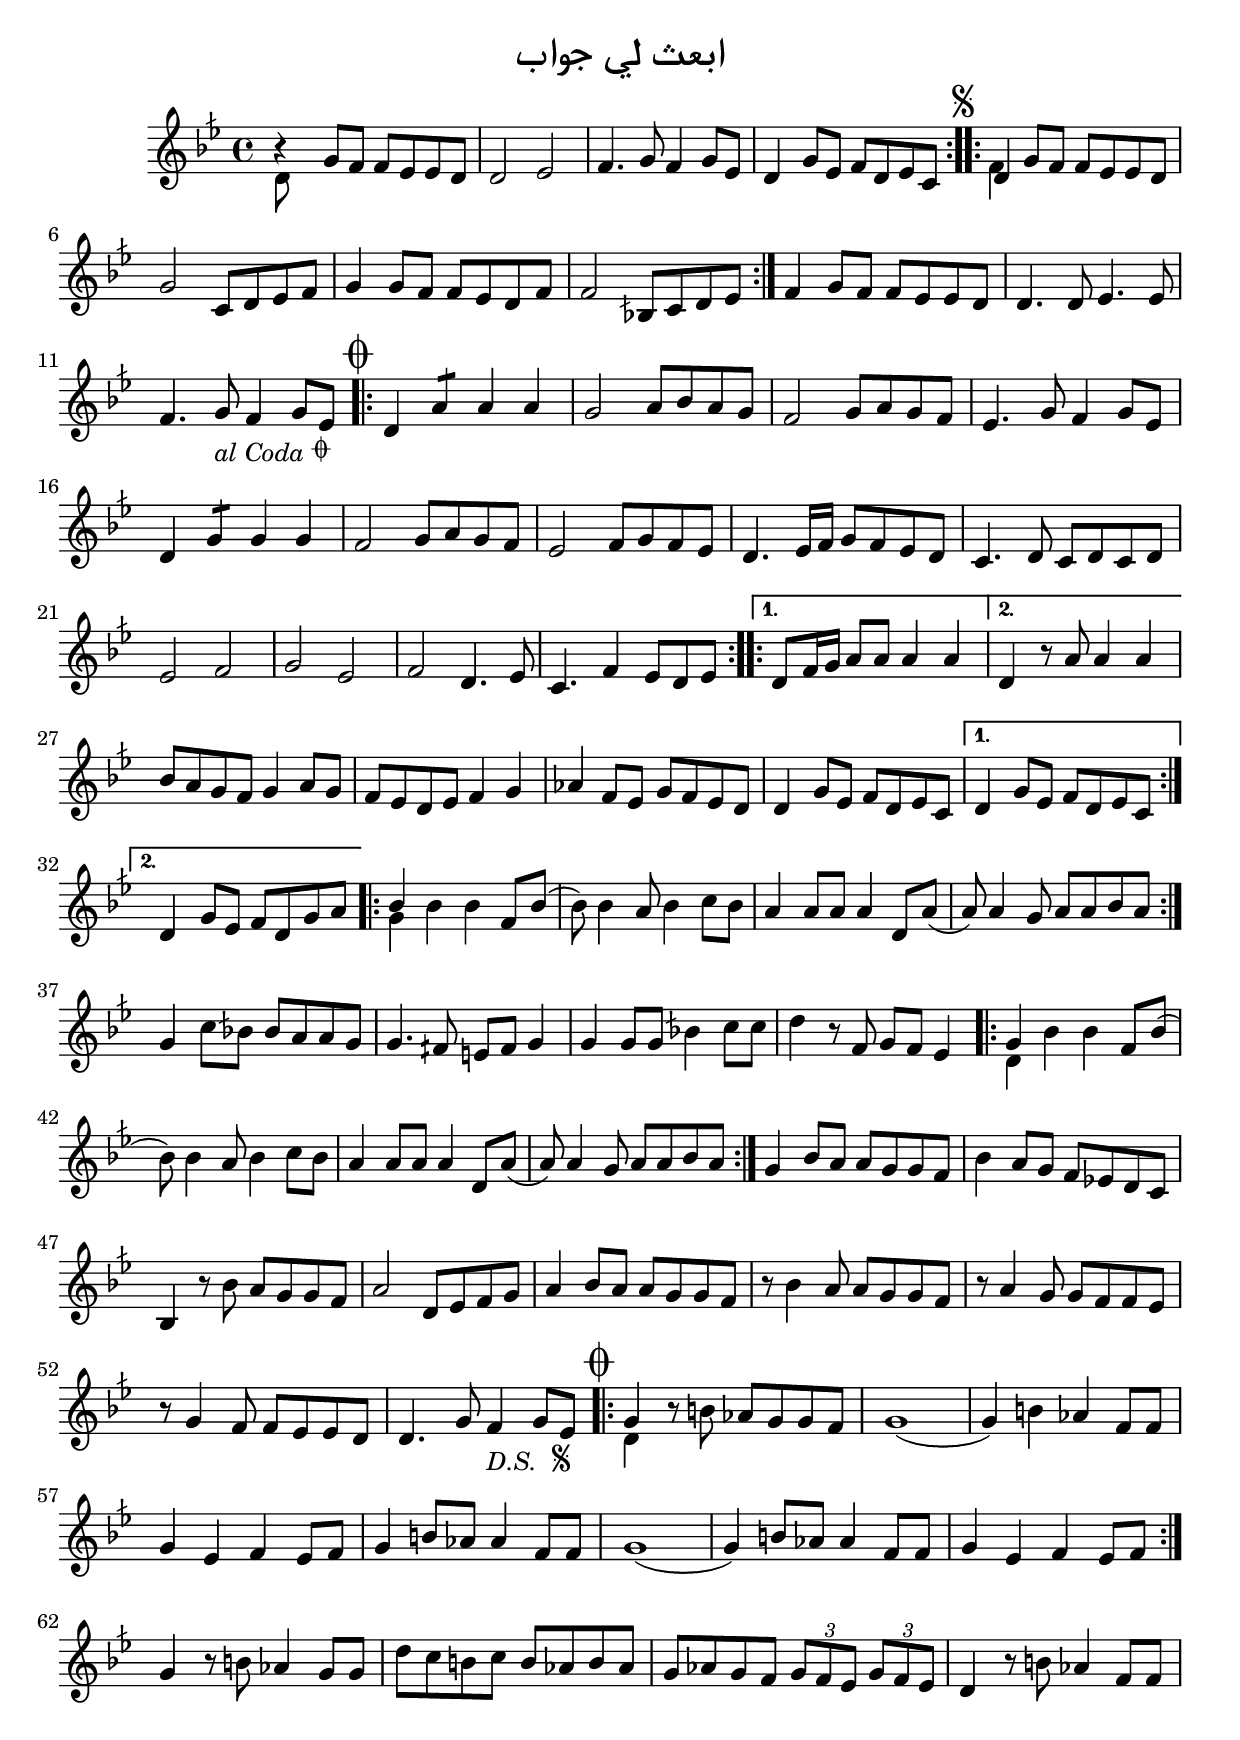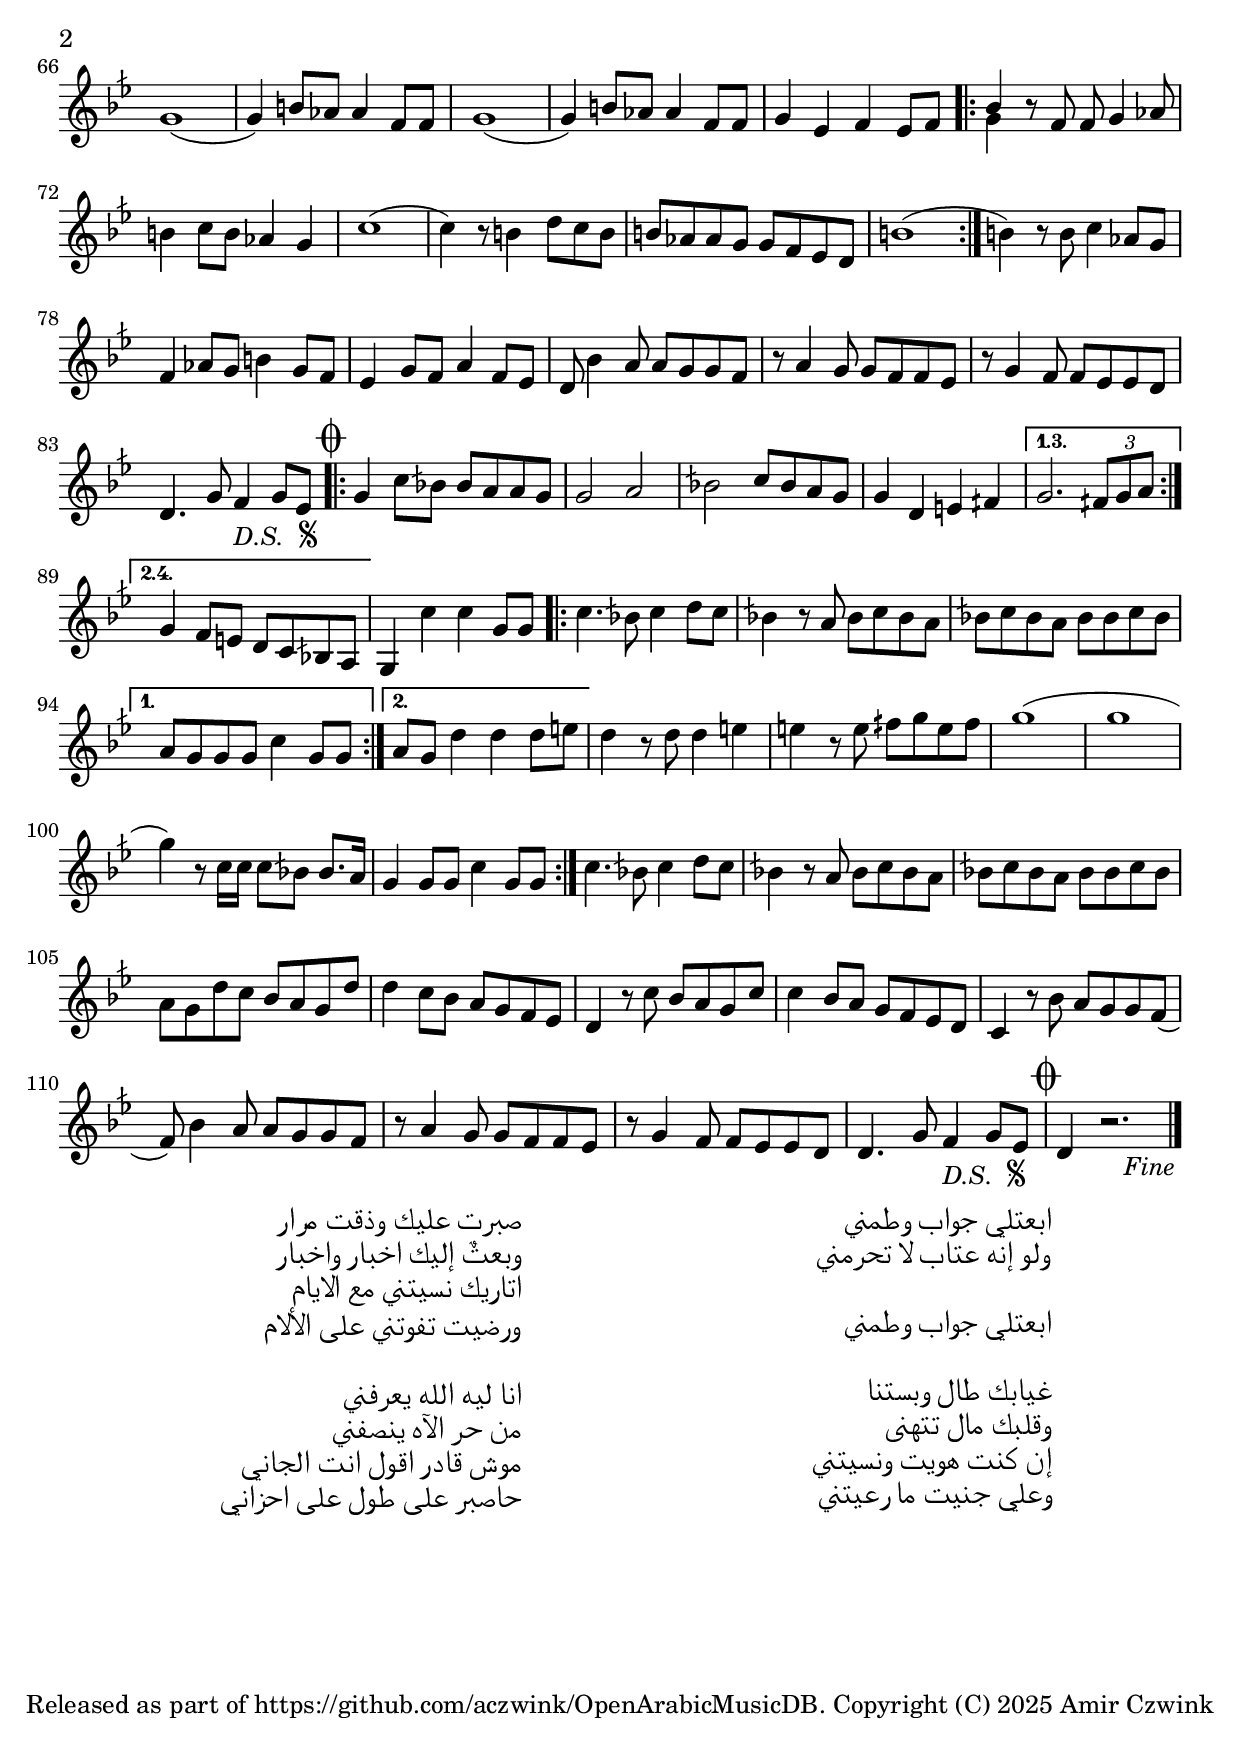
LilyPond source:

%  OpenArabicMusicDB
%  Copyright (C) 2025 Amir Czwink (amir130@hotmail.de)
  
%  This program is free software: you can redistribute it and/or modify
%  it under the terms of the GNU Affero General Public License as published by
%  the Free Software Foundation, either version 3 of the License, or
%  (at your option) any later version.
  
%  This program is distributed in the hope that it will be useful,
%  but WITHOUT ANY WARRANTY; without even the implied warranty of
%  MERCHANTABILITY or FITNESS FOR A PARTICULAR PURPOSE.  See the
%  GNU Affero General Public License for more details.
 
%  You should have received a copy of the GNU Affero General Public License
%  along with this program.  If not, see <http://www.gnu.org/licenses/>.
\version "2.20.0"
\include "arabic.ly"

#(set-global-staff-size 22)

\header
{
	title = "ابعث لي جواب"
	composer = ""
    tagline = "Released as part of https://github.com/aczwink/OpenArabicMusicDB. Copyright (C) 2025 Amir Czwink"
}

\relative re'
{
	\key re \bayati
	\set Staff.extraNatural = ##f
	\override Score.CodaMark.font-size = #4
	\override Score.SegnoMark.font-size = #4
	\set Score.finalFineTextVisibility = ##t
	
	%verse1
	\repeat volta 2
	{
	  <<
	    { sib'4\rest }
	    \\
	    { re,8 }
	  >>
	  sol8 fa fa misb misb re |
	  re2 misb |
	  fa4. sol8 fa4 sol8 misb |
	  re4 sol8 misb fa re misb do |
	}
	
	%refrain
	\segnoMark 1
	\repeat volta 2
	{
	  <<
	    { re4 }
	    \\
	    { fa4 }
	  >>
	  sol8 fa fa misb misb re |
	  sol2 do,8 re misb fa |
	  sol4 sol8 fa fa misb re fa |
	  fa2 sisb,8 do re misb |
	}
	
	fa4 sol8 fa fa misb misb re |
	re4. re8 misb4. misb8 |
	fa4. sol8-\markup{
	    \italic "al Coda"
	    \tiny \raise #1
	    \musicglyph "scripts.coda"
	  } fa4 sol8 misb |
	
	%interlude
	\codaMark 1
	\repeat volta 2
	{
	  re4 la':8 la la |
	  sol2 la8 sib la sol |
	  fa2 sol8 la sol fa |
	  misb4. sol8 fa4 sol8 misb |
	  
	  re4 sol:8 sol sol |
	  fa2 sol8 la sol fa |
	  misb2 fa8 sol fa misb |
	  re4. misb16 fa sol8 fa misb re |
	  do4. re8 do re do re |
	  misb2 fa |
	  sol misb |
	  fa re4. misb8 |
	  do4. fa4 misb8 re misb |
	}
	
	%verse 2
	\repeat volta 2
	{
	  \alternative
	  {
	    { re8 fa16 sol la8 la la4 la |}
	    { re,4 r8 la' la4 la | }
	  }
	  sib8 la sol fa sol4 la8 sol |
	  fa misb re misb fa4 sol |
	  lab fa8 misb sol fa misb re |
	  re4 sol8 misb fa re misb do |
	  \alternative
	  {
	    {
	      re4 sol8 misb fa re misb do |
	    }
	    {
	      re4 sol8 misb fa re sol la |
	    }
	  }
	}
	\repeat volta 2
	{
	  <<
	    { sib4 }
	    \\
	    { sol4 }
	  >>
	  sib4 sib fa8 sib( |
	  sib8) sib4 la8 sib4 do8 sib |
	  la4 la8 la la4 re,8 la'( |
	  la) la4 sol8 la la sib la
	}
	sol4 do8 sisb sisb la la sol |
	sol4. fasd8 mi fasd sol4 |
	sol4 sol8 sol sisb4 do8 do |
	re4 r8 fa, sol fa misb4
	\repeat volta 2
	{
	  <<
	    { sol4 }
	    \\
	    { re4 }
	  >>
	  sib'4 sib fa8 sib( |
	  sib8) sib4 la8 sib4 do8 sib |
	  la4 la8 la la4 re,8 la'( |
	  la) la4 sol8 la la sib la
	}
	
	sol4 sib8 la la sol sol fa |
	sib4 la8 sol fa mib re do |
	sib4 r8 sib' la sol sol fa |
	la2 re,8 misb fa sol |
	la4 sib8 la la sol sol fa |
	r8 sib4 la8 la sol sol fa |
	r la4 sol8 sol fa fa misb |
	r sol4 fa8 fa misb misb re |
	re4. sol8 fa4-\markup {
	  \italic "D.S. "
	  \tiny \raise #1
	  \musicglyph "scripts.segno"
	} sol8 misb |
	
	%3rd verse
	\codaMark 1
	\repeat volta 2
	{
	  <<
	    { sol4 }
	    \\
	    { re4 }
	  >>
	  r8 si' lab sol sol fa |
	  sol1( |
	  sol4) si lab fa8 fa |
	  sol4 misb fa misb8 fa |
	  sol4 si8 lab lab4 fa8 fa |
	  sol1( |
	  sol4) si8 lab lab4 fa8 fa |
	  sol4 misb fa misb8 fa |
	}
	sol4  r8 si lab4 sol8 sol |
	re' do si do si lab si lab |
	sol lab sol fa \tuplet 3/2 { sol fa misb } \tuplet 3/2 { sol fa misb } |
	re4 r8 si' lab4 fa8 fa |
	sol1( |
	sol4) si8 lab lab4 fa8 fa |
	sol1( |
	sol4) si8 lab lab4 fa8 fa |
	
	sol4 misb fa misb8 fa |
	\repeat volta 2
	{
	  <<
	    { sib4 }
	    \\
	    { sol4 }
	  >>
	  r8 fa fa sol4 lab8 |
	  si4 do8 si lab4 sol |
	  do1( |
	  do4) r8 si4 re8 do si |
	  si lab lab sol sol fa misb re |
	  si'1(
	}
	si4) r8 si do4 lab8 sol |
	fa4 lab8 sol si4 sol8 fa |
	misb4 sol8 fa la4 fa8 misb |
	re sib'4 la8 la sol sol fa |
	r la4 sol8 sol fa fa misb |
	r sol4 fa8 fa misb misb re |
	re4. sol8 fa4-\markup {
	  \italic "D.S. "
	  \tiny \raise #1
	  \musicglyph "scripts.segno"
	} sol8 misb |
	
	%4rd verse
	\codaMark 1
	\repeat volta 2
	{
	  sol4 do8 sisb sisb la la sol |
	  sol2 la |
	  sisb do8 sisb la sol |
	  sol4 re mi fasd |
	  \alternative
	  {
	    \volta 1,3 { sol2. \tuplet 3/2 { fasd8 sol la } }
	    \volta 2,4 { sol4 fa8 mi re do sisb la }
	  }
	}
	sol4 do' do sol8 sol
	\repeat volta 2
	{
	  \repeat volta 2
	  {
	    do4. sisb8 do4 re8 do |
	    sisb4 r8 la8 sisb do sisb la |
	    sisb do sisb la sisb sisb do sisb |
	    \alternative
	    {
	      { la sol sol sol do4 sol8 sol }
	      { la sol re'4 re re8 mi }
	    }
	  }
	  re4 r8 re re4 mi |
	  mi r8 mi fasd sol mi fasd |
	  sol1( |
	  sol1 |
	  sol4) r8 do,16 do do8 sisb sisb8. la16 |
	  sol4 sol8 sol do4 sol8 sol
	}
	do4. sisb8 do4 re8 do |
	sisb4 r8 la sisb do sisb la |
	sisb do sisb la sisb sisb do sisb |
	la sol re' do sib la sol re' |
	re4 do8 sib la sol fa misb |
	re4 r8 do' sib la sol do |
	do4 sib8 la sol fa misb re |
	do4 r8 sib' la sol sol fa( |
	fa) sib4 la8 la sol sol fa |
	r la4 sol8 sol fa fa misb |
	r sol4 fa8 fa misb misb re |
	re4. sol8 fa4-\markup {
	  \italic "D.S. "
	  \tiny \raise #1
	  \musicglyph "scripts.segno"
	} sol8 misb |
	
	%fine
	\codaMark 1
	re4 r2. \fine
}

\markup
{
	\override #'(text-direction . -1)
	\huge
	\fill-line
	{
		\hspace #1
		\column
		{
			\right-align
			\line { ابعتلي جواب وطمني }
			\right-align
			\line { ولو إنه عتاب لا تحرمني }
			\right-align
			\line { \null }
			\right-align
			\line { ابعتلي جواب وطمني }
			\right-align
			\line { \null }
			
			\right-align
			\line { غيابك طال وبستنا }
			
			\right-align
			\line { وقلبك مال تتهنى }
			\right-align
			\line { إن كنت هويت ونسيتني }
			\right-align
			\line { وعلي جنيت ما رعيتني }		
		}
		\hspace #2
		\column
		{
			\right-align
			\line { صبرت عليك وذقت مرار }
			\right-align
			\line { وبعتٌ إليك اخبار واخبار }
			\right-align
			\line { اتاريك نسيتني مع الايام }
			\right-align
			\line { ورضيت تفوتني على الألام }
			\right-align
			\line { \null }
			\right-align
			\line { انا ليه الله يعرفني }
			
			\right-align
			\line { من حر الآه ينصفني }
			
			\right-align
			\line { موش قادر اقول انت الجاني }
			\right-align
			\line { حاصبر على طول على احزاني }
		}
		\hspace #1
	}
}